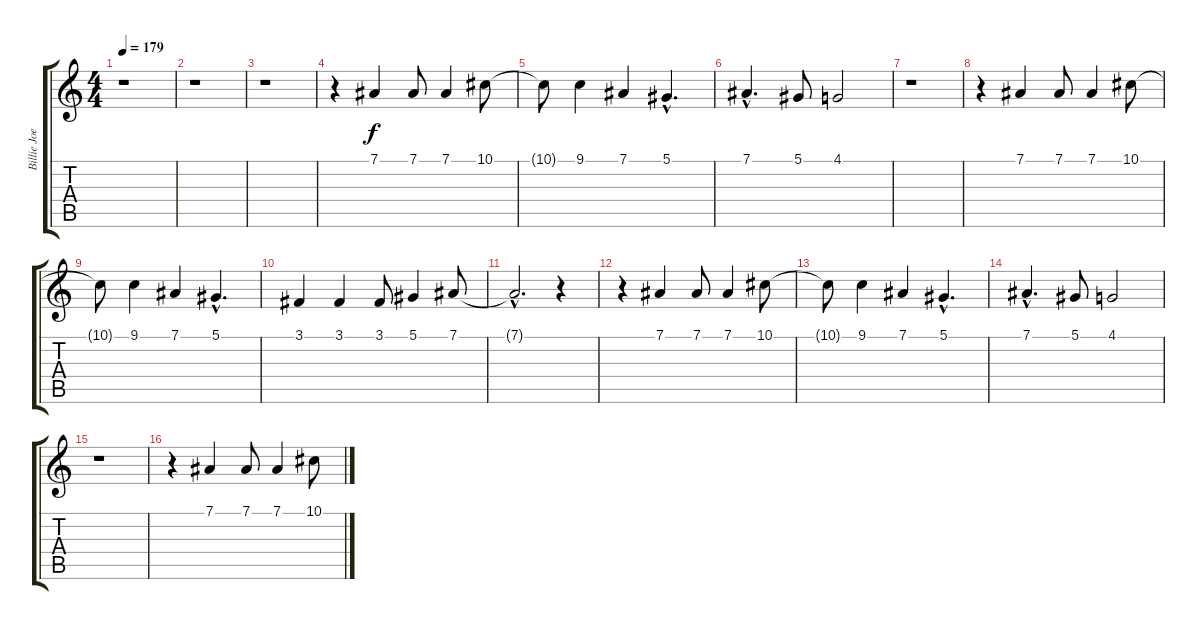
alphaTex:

\track ("Billie Joe Vocal" "Billie Joe") {instrument altosax}
\staff {score tabs}
\tuning (Eb4 Bb3 Gb3 Db3 Ab2 Eb2) {hide}
\ts (4 4)
\tempo 179
\clef g2
\ks c
r.1{dy f} |
r.1 |
r.1 |
r.4 7.1.4 7.1.8 7.1.4 10.1.8 |
10.1{t}.8 9.1.4 7.1.4 5.1{hac}.4{d} |
7.1{hac}.4{d} 5.1.8 4.1.2 |
r.1 |
r.4 7.1.4 7.1.8 7.1.4 10.1.8 |
10.1{t}.8 9.1.4 7.1.4 5.1{hac}.4{d} |
3.1.4 3.1.4 3.1.8 5.1.4 7.1.8 |
7.1{hac t}.2{d} r.4 |
r.4 7.1.4 7.1.8 7.1.4 10.1.8 |
10.1{t}.8 9.1.4 7.1.4 5.1{hac}.4{d} |
7.1{hac}.4{d} 5.1.8 4.1.2 |
r.1 |
r.4 7.1.4 7.1.8 7.1.4 10.1.8
